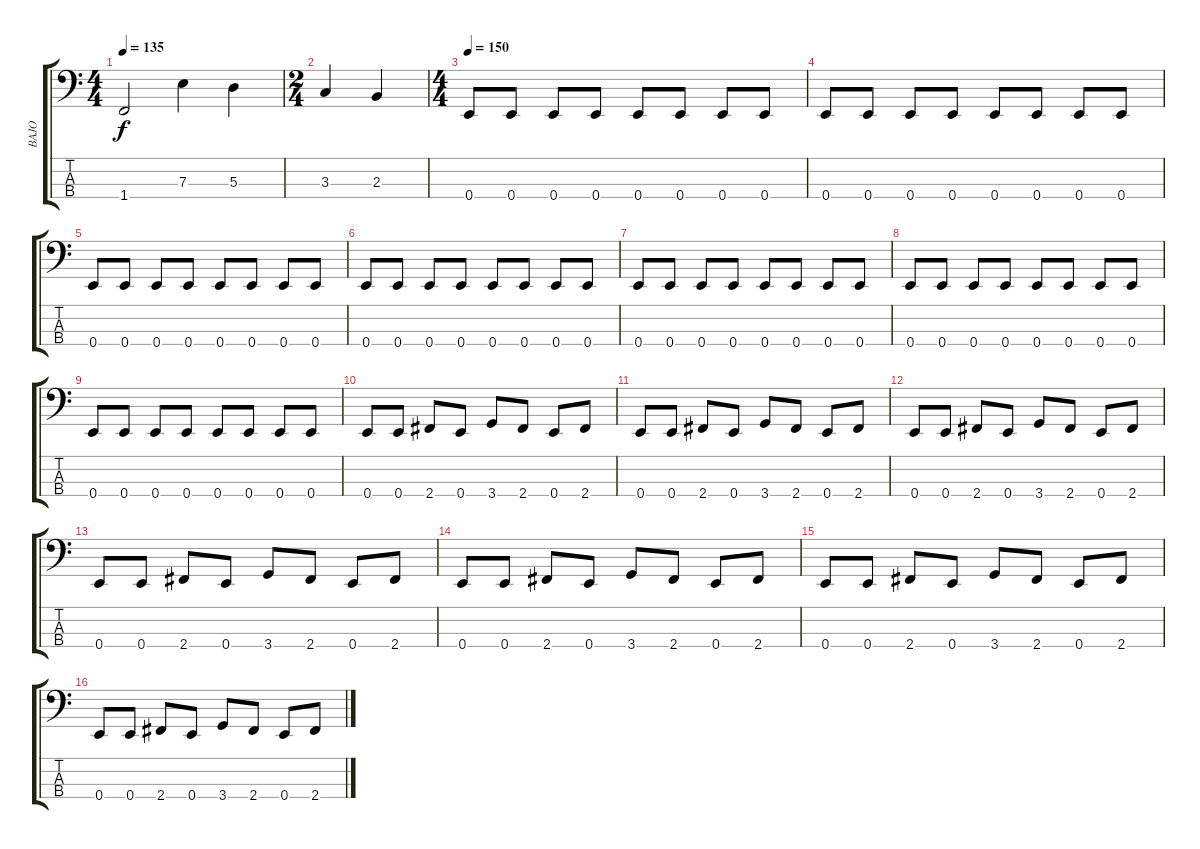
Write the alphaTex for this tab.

\track ("BAJO" "BAJO") {instrument electricbassfinger}
\staff {score tabs}
\tuning (G2 D2 A1 E1) {hide}
\ts (4 4)
\tempo 135
\clef f4
\ks c
1.4.2{dy f} 7.3.4 5.3.4 |
\ts (2 4)
3.3.4 2.3.4 |
\ts (4 4)
\tempo 150
0.4.8 0.4.8 0.4.8 0.4.8 0.4.8 0.4.8 0.4.8 0.4.8 |
0.4.8 0.4.8 0.4.8 0.4.8 0.4.8 0.4.8 0.4.8 0.4.8 |
0.4.8 0.4.8 0.4.8 0.4.8 0.4.8 0.4.8 0.4.8 0.4.8 |
0.4.8 0.4.8 0.4.8 0.4.8 0.4.8 0.4.8 0.4.8 0.4.8 |
0.4.8 0.4.8 0.4.8 0.4.8 0.4.8 0.4.8 0.4.8 0.4.8 |
0.4.8 0.4.8 0.4.8 0.4.8 0.4.8 0.4.8 0.4.8 0.4.8 |
0.4.8 0.4.8 0.4.8 0.4.8 0.4.8 0.4.8 0.4.8 0.4.8 |
0.4.8 0.4.8 2.4.8 0.4.8 3.4.8 2.4.8 0.4.8 2.4.8 |
0.4.8 0.4.8 2.4.8 0.4.8 3.4.8 2.4.8 0.4.8 2.4.8 |
0.4.8 0.4.8 2.4.8 0.4.8 3.4.8 2.4.8 0.4.8 2.4.8 |
0.4.8 0.4.8 2.4.8 0.4.8 3.4.8 2.4.8 0.4.8 2.4.8 |
0.4.8 0.4.8 2.4.8 0.4.8 3.4.8 2.4.8 0.4.8 2.4.8 |
0.4.8 0.4.8 2.4.8 0.4.8 3.4.8 2.4.8 0.4.8 2.4.8 |
0.4.8 0.4.8 2.4.8 0.4.8 3.4.8 2.4.8 0.4.8 2.4.8
